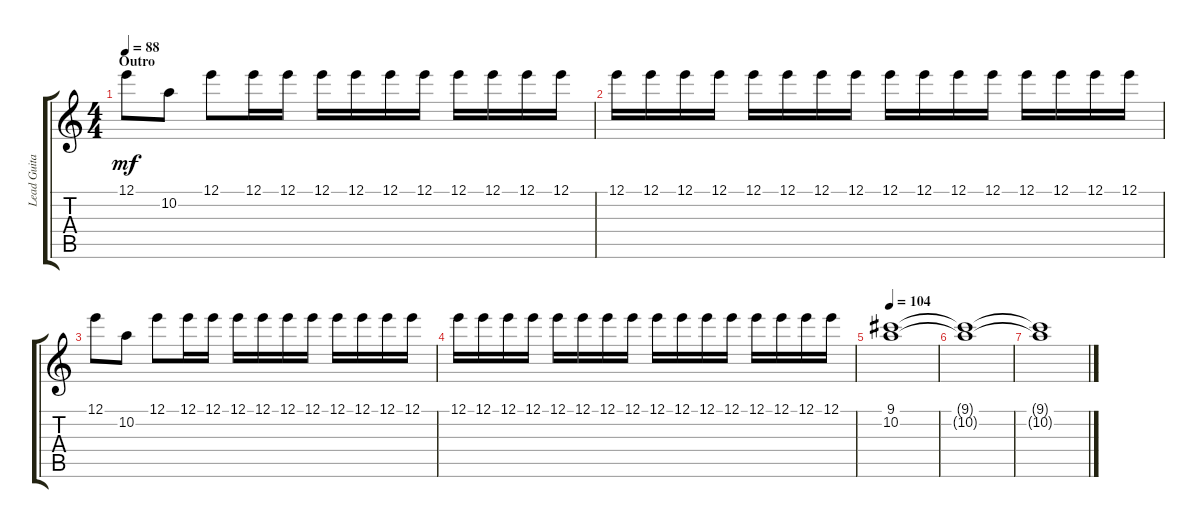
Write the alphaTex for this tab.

\track ("Lead Guitar" "Lead Guita") {instrument electricguitarclean}
\staff {score tabs}
\tuning (E4 B3 G3 D3 A2 E2) {hide}
\ts (4 4)
\section ("" "Outro")
\tempo 88
\clef g2
\ks c
12.1.8{dy mf} 10.2.8 12.1.8 12.1.16 12.1.16 12.1.16 12.1.16 12.1.16 12.1.16 12.1.16 12.1.16 12.1.16 12.1.16 |
12.1.16 12.1.16 12.1.16 12.1.16 12.1.16 12.1.16 12.1.16 12.1.16 12.1.16 12.1.16 12.1.16 12.1.16 12.1.16 12.1.16 12.1.16 12.1.16 |
12.1.8 10.2.8 12.1.8 12.1.16 12.1.16 12.1.16 12.1.16 12.1.16 12.1.16 12.1.16 12.1.16 12.1.16 12.1.16 |
12.1.16 12.1.16 12.1.16 12.1.16 12.1.16 12.1.16 12.1.16 12.1.16 12.1.16 12.1.16 12.1.16 12.1.16 12.1.16 12.1.16 12.1.16 12.1.16 |
\tempo 104
(9.1 10.2).1 |
(9.1{t} 10.2{t}).1 |
(9.1{t} 10.2{t}).1
